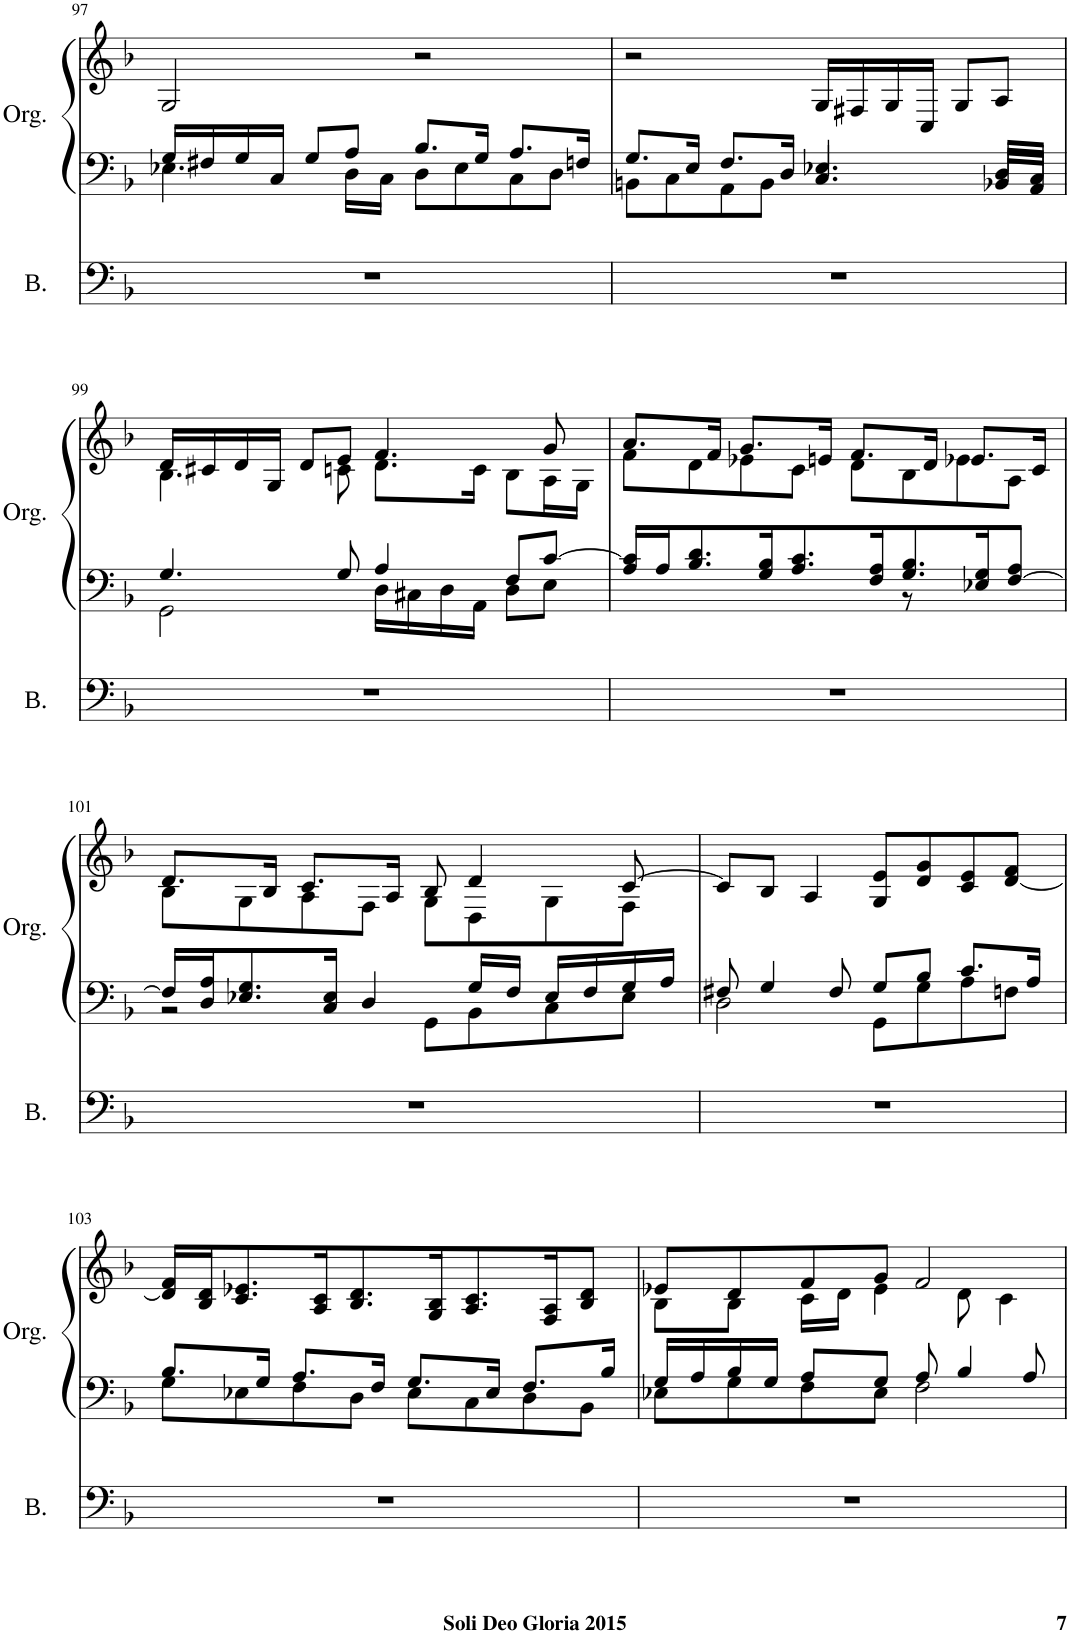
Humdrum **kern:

**kern	**kern	**kern
*part2	*part1	*part1
*staff3	*staff2	*staff1
*I"Basse	*I"Orgue	*
*I'B.	*I'Org.	*
!!LO:PB:g=z
*clefF4	*clefF4	*clefG2
*k[b-]	*k[b-]	*k[b-]
*M4/4	*M4/4	*M4/4
*met(c)	*met(c)	*met(c)
=97	=97	=97
*	*^	*
1r	16G/LL	4.E-X\	2G/
.	16F#X/	.	.
.	16G/	.	.
.	16C/JJ	.	.
.	8G/L	.	.
.	8A/J	16D\LL	.
.	.	16C\JJ	.
.	8.B-/L	8D\L	2r
.	.	8E-\	.
.	16G/Jk	.	.
.	8.A/L	8C\	.
.	.	8D\J	.
.	16Fn/Jk	.	.
=98	=98	=98	=98
1r	8.G/L	8BBn\L	2r
.	.	8C\	.
.	16E/Jk	.	.
.	8.F/L	8AA\	.
.	.	8BB\J	.
.	16D/Jk	.	.
.	4.E-X/	4.C/	16G/LL
.	.	.	16F#X/
.	.	.	16G/
.	.	.	16C/JJ
.	.	.	8G/L
.	16D/LL	16BB-X/LL	8A/J
.	16C/JJ	16AA/JJ	.
!!LO:LB:g=z
=99	=99	=99	=99
*	*	*	*^
1r	4.G/	2GG\	16d/LL	4.B-\
.	.	.	16c#X/	.
.	.	.	16d/	.
.	.	.	16G/JJ	.
.	.	.	8d/L	.
.	8G/	.	8e/J	8cn\
.	4A/	16D\LL	4.f/	8.d\L
.	.	16C#X\	.	.
.	.	16D\	.	.
.	.	16AA\JJ	.	16c\Jk
.	8F/L	8D\L	.	8B-\L
.	[8c/J	8E\J	8g/	16A\L
.	.	.	.	16G\JJ
=100	=100	=100	=100	=100
1r	16A/ 16c/]LL	8ryy	8.a/L	8f\L
.	16A/J	.	.	.
*	*v	*v	*	*
.	8.B-/ 8.d/	.	8d\
.	.	16f/Jk	.
.	.	8.g/L	8e-X\
.	16G/ 16B-/K	.	.
.	8.A/ 8.c/	.	8c\J
.	.	16en/Jk	.
.	.	8.f/L	8d\L
.	16F/ 16A/K	.	.
*	*^	*	*
.	8.G/ 8.B-/	8r	.	8B-\
.	.	.	16d/Jk	.
.	.	4ryy	8.e-X/L	8e-\
.	16E-X/ 16G/K	.	.	.
.	[8F/ 8A/J	.	.	8A\J
.	.	.	16c/Jk	.
!!LO:LB:g=z	!!
=101	=101	=101	=101	=101
1r	16F/LL]	2r	8.d/L	8B-\L
.	16D/ 16A/J	.	.	.
.	8.E-X/ 8.G/	.	.	8G\
.	.	.	16B-/Jk	.
.	.	.	8.c/L	8A\
.	16C/ 16E-/Jk	.	.	.
.	4D/	.	.	8F\J
.	.	.	16A/Jk	.
.	.	8GG\L	8B-/	8G\L
.	16G/LL	8BB-\	4d/	8D\
.	16F/JJ	.	.	.
.	16E-/LL	8C\	.	8G\
.	16F/	.	.	.
.	16G/	8E-\J	[8c/	8F\J
.	16A/JJ	.	.	.
*	*	*	*v	*v
=102	=102	=102	=102
1r	8F#X/	2D\	8c/L]
.	4G/	.	8B-/J
.	.	.	4A/
.	8F#/	.	.
.	8G/L	8GG\L	8G/ 8e/L
.	8B-/J	8G\	8d/ 8g/
.	8.c/L	8A\	8c/ 8e/
.	.	8Fn\J	[8d/ 8f/J
.	16A/Jk	.	.
!!LO:LB:g=z
=103	=103	=103	=103
1r	8.B-/L	8G\L	16d/] 16f/LL
.	.	.	16B-/ 16d/J
.	.	8E-X\	8.c/ 8.e-X/
.	16G/Jk	.	.
.	8.A/L	8F\	.
.	.	.	16A/ 16c/K
.	.	8D\J	8.B-/ 8.d/
.	16F/Jk	.	.
.	8.G/L	8E-\L	.
.	.	.	16G/ 16B-/K
.	.	8C\	8.A/ 8.c/
.	16E-/Jk	.	.
.	8.F/L	8D\	.
.	.	.	16F/ 16A/K
.	.	8BB-\J	8B-/ 8d/J
.	16B-/Jk	.	.
=104	=104	=104	=104
*	*	*	*^
1r	16G/LL	8E-X\L	8e-X/L	8B-\L
.	16A/	.	.	.
.	16B-/	8G\	8d/	8B-\J
.	16G/JJ	.	.	.
.	8A/L	8F\	8f/	16c\LL
.	.	.	.	16d\JJ
.	8G/J	8E-\J	8g/J	4e-\
.	8A/	2F\	2f/	.
.	4B-/	.	.	8d\
.	.	.	.	4c\
.	8A/	.	.	.
*	*v	*v	*	*
*	*	*v	*v
=	=	=
*-	*-	*-
